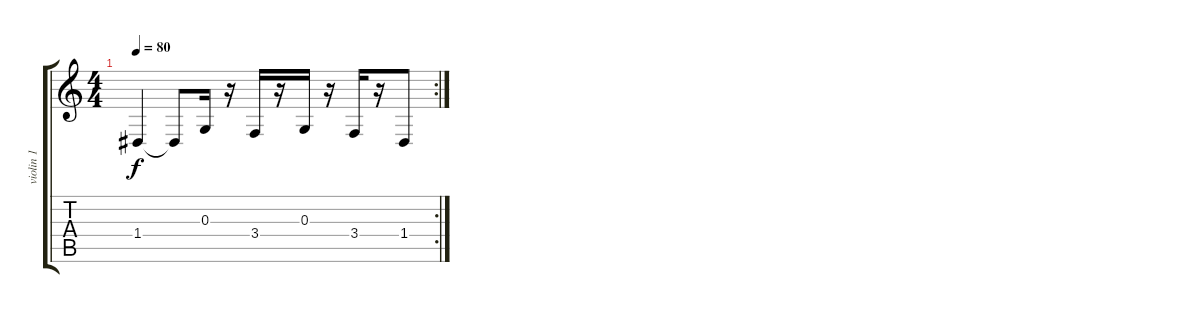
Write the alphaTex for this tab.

\track ("violin 1" "violin 1") {instrument stringensemble1}
\staff {score tabs}
\tuning (E4 B3 G3 D3 A2 E2) {hide}
\rc 2
\ts (4 4)
\tempo 80
\clef g2
\ks c
1.4.4{dy f} 1.4{t}.8 0.3.16 r.16 3.4.16 r.16 0.3.16 r.16 3.4.16 r.16 1.4.8
